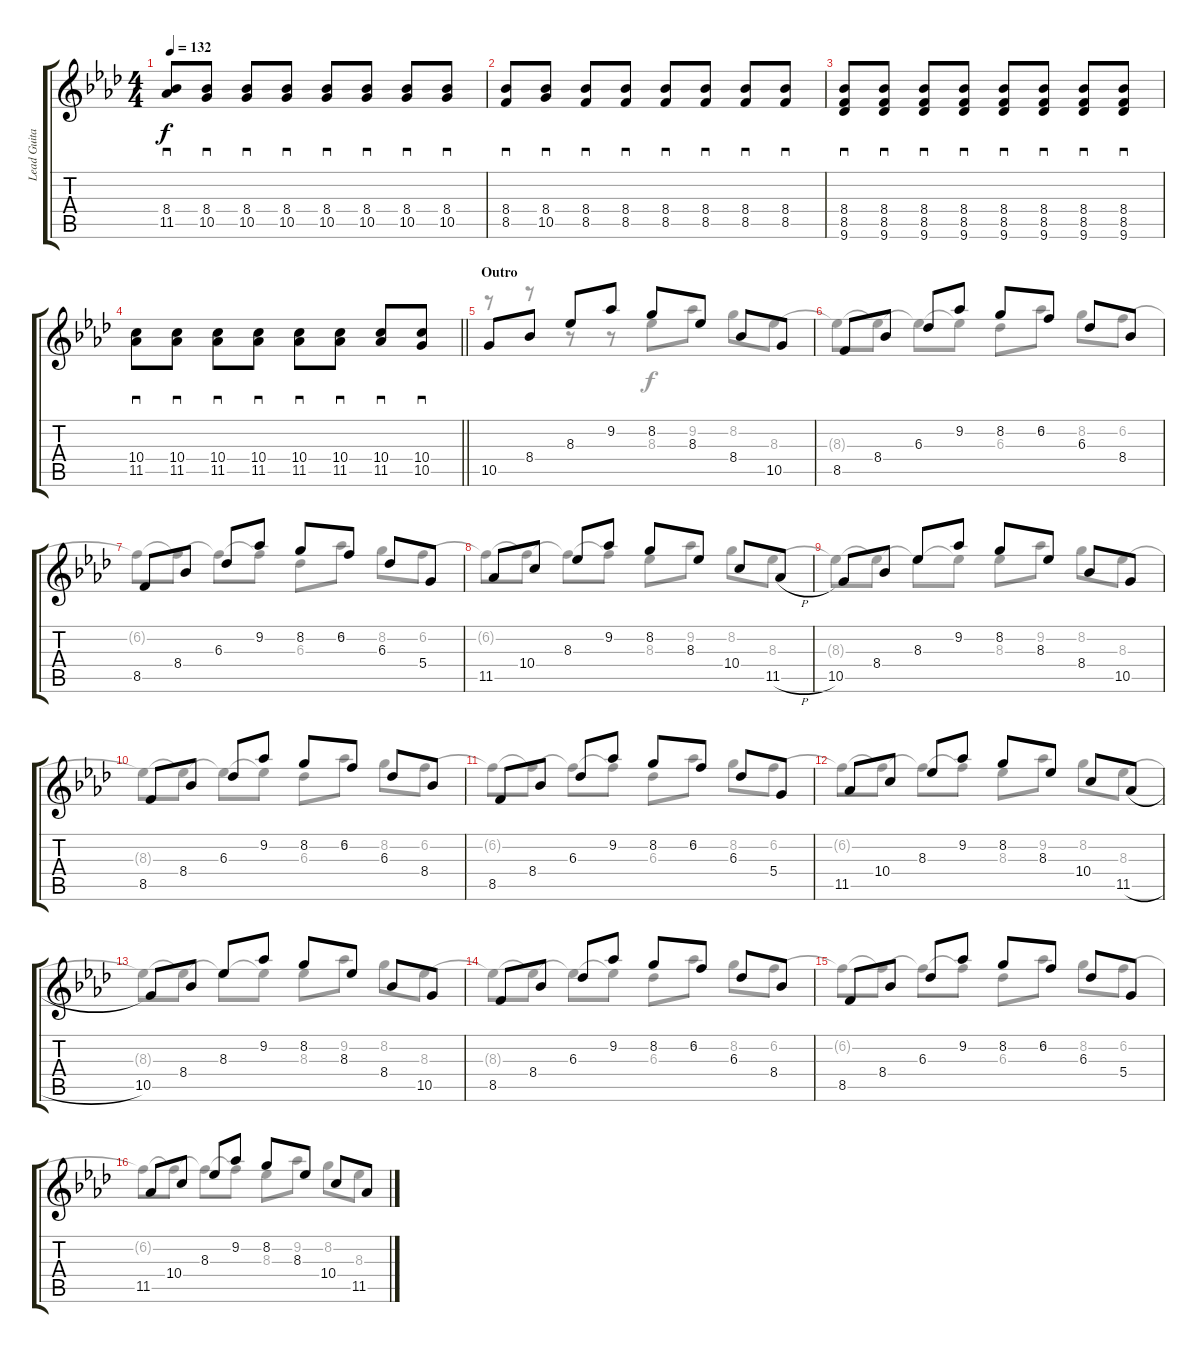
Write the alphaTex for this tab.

\track ("Lead Guitar - Jonny" "Lead Guita") {instrument electricguitarclean}
\staff {score tabs}
\tuning (E4 B3 G3 D3 A2 E2) {hide}
\voice
\ts (4 4)
\tempo 132
\clef g2
\ks ab
(8.4 11.5).8{sd dy f} (8.4 10.5).8{sd} (8.4 10.5).8{sd} (8.4 10.5).8{sd} (8.4 10.5).8{sd} (8.4 10.5).8{sd} (8.4 10.5).8{sd} (8.4 10.5).8{sd} |
(8.4 8.5).8{sd} (8.4 10.5).8{sd} (8.4 8.5).8{sd} (8.4 8.5).8{sd} (8.4 8.5).8{sd} (8.4 8.5).8{sd} (8.4 8.5).8{sd} (8.4 8.5).8{sd} |
(8.4 8.5 9.6).8{sd} (8.4 8.5 9.6).8{sd} (8.4 8.5 9.6).8{sd} (8.4 8.5 9.6).8{sd} (8.4 8.5 9.6).8{sd} (8.4 8.5 9.6).8{sd} (8.4 8.5 9.6).8{sd} (8.4 8.5 9.6).8{sd} |
\barLineRight lightlight
(10.4 11.5).8{sd} (10.4 11.5).8{sd} (10.4 11.5).8{sd} (10.4 11.5).8{sd} (10.4 11.5).8{sd} (10.4 11.5).8{sd} (10.4 11.5).8{sd} (10.4 10.5).8{sd} |
\section ("" "Outro")
10.5.8 8.4.8 8.3.8 9.2.8 8.2.8 8.3.8 8.4.8 10.5.8 |
8.5.8 8.4.8 6.3.8 9.2.8 8.2.8 6.2.8 6.3.8 8.4.8 |
8.5.8 8.4.8 6.3.8 9.2.8 8.2.8 6.2.8 6.3.8 5.4.8 |
11.5.8 10.4.8 8.3.8 9.2.8 8.2.8 8.3.8 10.4.8 11.5{h}.8 |
10.5.8 8.4.8 8.3.8 9.2.8 8.2.8 8.3.8 8.4.8 10.5.8 |
8.5.8 8.4.8 6.3.8 9.2.8 8.2.8 6.2.8 6.3.8 8.4.8 |
8.5.8 8.4.8 6.3.8 9.2.8 8.2.8 6.2.8 6.3.8 5.4.8 |
11.5.8 10.4.8 8.3.8 9.2.8 8.2.8 8.3.8 10.4.8 11.5{h}.8 |
10.5.8 8.4.8 8.3.8 9.2.8 8.2.8 8.3.8 8.4.8 10.5.8 |
8.5.8 8.4.8 6.3.8 9.2.8 8.2.8 6.2.8 6.3.8 8.4.8 |
8.5.8 8.4.8 6.3.8 9.2.8 8.2.8 6.2.8 6.3.8 5.4.8 |
11.5.8 10.4.8 8.3.8 9.2.8 8.2.8 8.3.8 10.4.8 11.5{h}.8
\voice
\clef g2
\ottava regular
\simile none
\ks ab
|
|
|
\barLineRight lightlight
|
r.8 r.8 r.8 r.8 8.3.8 9.2.8 8.2.8 8.3.8 |
8.3{t}.8 8.3{t}.8 8.3{t}.8 8.3{t}.8 6.3.8 9.2.8 8.2.8 6.2.8 |
6.2{t}.8 6.2{t}.8 6.2{t}.8 6.2{t}.8 6.3.8 9.2.8 8.2.8 6.2.8 |
6.2{t}.8 6.2{t}.8 6.2{t}.8 6.2{t}.8 8.3.8 9.2.8 8.2.8 8.3.8 |
8.3{t}.8 8.3{t}.8 8.3{t}.8 8.3{t}.8 8.3.8 9.2.8 8.2.8 8.3.8 |
8.3{t}.8 8.3{t}.8 8.3{t}.8 8.3{t}.8 6.3.8 9.2.8 8.2.8 6.2.8 |
6.2{t}.8 6.2{t}.8 6.2{t}.8 6.2{t}.8 6.3.8 9.2.8 8.2.8 6.2.8 |
6.2{t}.8 6.2{t}.8 6.2{t}.8 6.2{t}.8 8.3.8 9.2.8 8.2.8 8.3.8 |
8.3{t}.8 8.3{t}.8 8.3{t}.8 8.3{t}.8 8.3.8 9.2.8 8.2.8 8.3.8 |
8.3{t}.8 8.3{t}.8 8.3{t}.8 8.3{t}.8 6.3.8 9.2.8 8.2.8 6.2.8 |
6.2{t}.8 6.2{t}.8 6.2{t}.8 6.2{t}.8 6.3.8 9.2.8 8.2.8 6.2.8 |
6.2{t}.8 6.2{t}.8 6.2{t}.8 6.2{t}.8 8.3.8 9.2.8 8.2.8 8.3.8
